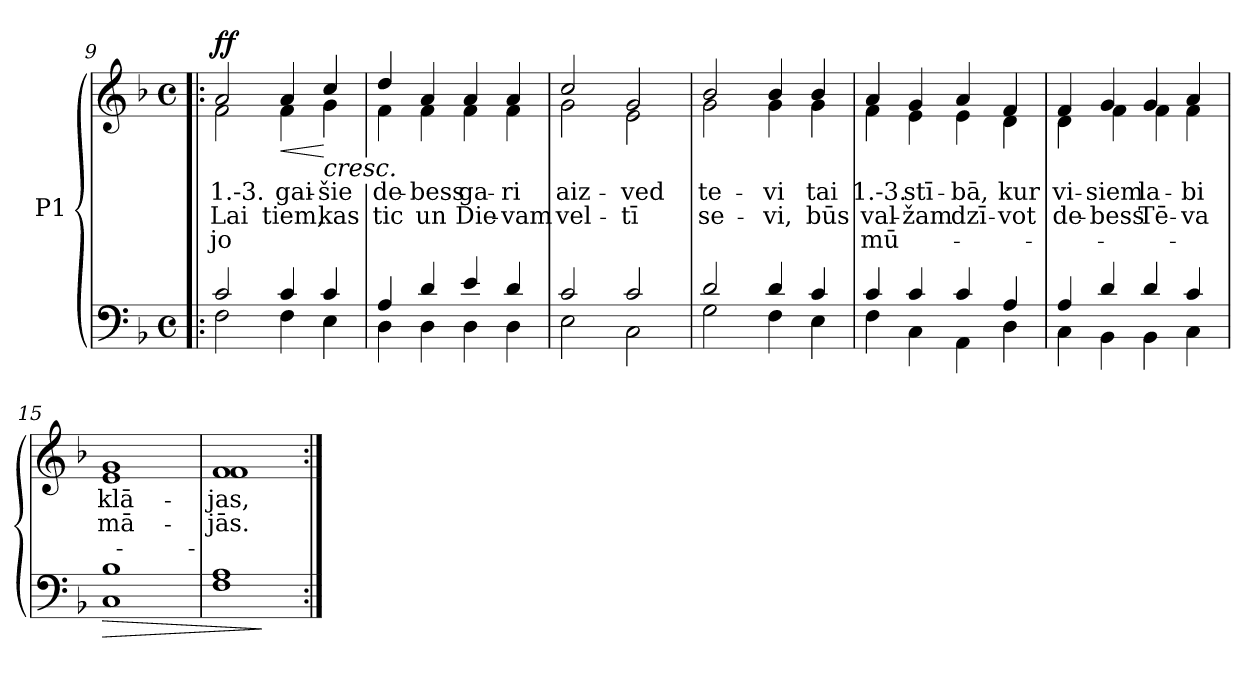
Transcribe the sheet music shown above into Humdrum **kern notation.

**kern	**kern	**text	**text	**text	**dynam
*part1	*part1	*part1	*part1	*part1	*part1
*staff2	*staff1	*staff1	*staff1	*staff1	*staff1/2
*I"P1	*	*	*	*	*
!!LO:LB:g=z
*clefF4	*clefG2	*	*	*	*
*k[b-]	*k[b-]	*	*	*	*
*F:	*F:	*	*	*	*
*M4/4	*M4/4	*	*	*	*
*met(c)	*met(c)	*	*	*	*
=9!|:	=9!|:	=9!|:	=9!|:	=9!|:	=9!|:
*^	*	*	*	*	*
!	!	!LO:TX:a:Bi:t=Refrēns	!	!	!	!
!	!	!	!LO:LY:b:color=#000000	!LO:LY:b:color=#000000	!LO:LY:b:color=#000000	!
*	*	*^	*	*	*	*
2ci/	2Fi\	2ai/	2fi\	1.-3.	Lai	jo	f f
!	!	!	!	!LO:LY:b:color=#000000	!LO:LY:b:color=#000000	!	!LO:HP:n=1:b
4ci/	4Fi\	4ai/	4fi\	gai-	tiem,	.	[ <
!	!	!	!	!LO:LY:b:color=#000000	!LO:LY:b:color=#000000	!	!LO:HP:n=1:b
4ci/	4Ei\	4cci/	4gi\	-šie	kas	.	[ <
=10	=10	=10	=10	=10	=10	=10	=10
!	!	!	!	!LO:LY:b:color=#000000	!LO:LY:b:color=#000000	!	!
4Ai/	4Di\	4ddi/	4fi\	de-	tic	.	.
!	!	!	!	!LO:LY:b:color=#000000	!LO:LY:b:color=#000000	!	!
4di/	4Di\	4ai/	4fi\	-bess	un	.	.
!	!	!	!	!LO:LY:b:color=#000000	!LO:LY:b:color=#000000	!	!
4ei/	4Di\	4ai/	4fi\	ga-	Die-	.	.
!	!	!	!	!LO:LY:b:color=#000000	!LO:LY:b:color=#000000	!	!
4di/	4Di\	4ai/	4fi\	-ri	-vam	.	.
=11	=11	=11	=11	=11	=11	=11	=11
!	!	!	!	!LO:LY:b:color=#000000	!LO:LY:b:color=#000000	!	!
2ci/	2Ei\	2cci/	2gi\	aiz-	vel-	.	.
!	!	!	!	!LO:LY:b:color=#000000	!LO:LY:b:color=#000000	!	!
2ci/	2Ci\	2gi/	2ei\	-ved	-tī	.	.
=12	=12	=12	=12	=12	=12	=12	=12
!	!	!	!	!LO:LY:b:color=#000000	!LO:LY:b:color=#000000	!	!
2di/	2Gi\	2b-i/	2gi\	te-	se-	.	.
!	!	!	!	!LO:LY:b:color=#000000	!LO:LY:b:color=#000000	!	!
4di/	4Fi\	4b-i/	4gi\	-vi	-vi,	.	.
!	!	!	!	!LO:LY:b:color=#000000	!LO:LY:b:color=#000000	!	!
4ci/	4Ei\	4b-i/	4gi\	tai	būs	.	.
!!LO:LB:g=z	!!
=13	=13	=13	=13	=13	=13	=13	=13
!	!	!	!	!LO:LY:b:color=#000000	!LO:LY:b:color=#000000	!LO:LY:b:color=#000000	!
4ci/	4Fi\	4ai/	4fi\	1.-3.	val-	mū-	.
!	!	!	!	!LO:LY:b:color=#000000	!LO:LY:b:color=#000000	!	!
4ci/	4Ci\	4gi/	4ei\	-stī-	-žam	.	.
!	!	!	!	!LO:LY:b:color=#000000	!LO:LY:b:color=#000000	!	!
4ci/	4AAi\	4ai/	4ei\	-bā,	dzī-	.	.
!	!	!	!	!LO:LY:b:color=#000000	!LO:LY:b:color=#000000	!	!
4Ai/	4Di\	4fi/	4di\	kur	-vot	.	.
=14	=14	=14	=14	=14	=14	=14	=14
!	!	!	!	!LO:LY:b:color=#000000	!LO:LY:b:color=#000000	!	!
4Ai/	4Ci\	4fi/	4di\	vi-	de-	.	.
!	!	!	!	!LO:LY:b:color=#000000	!LO:LY:b:color=#000000	!	!
4di/	4BB-i\	4gi/	4fi\	-siem	-bess	.	.
!	!	!	!	!LO:LY:b:color=#000000	!LO:LY:b:color=#000000	!	!
4di/	4BB-i\	4gi/	4fi\	la-	Tē-	.	.
!	!	!	!	!LO:LY:b:color=#000000	!LO:LY:b:color=#000000	!	!
4ci/	4Ci\	4ai/	4fi\	-bi	-va	.	.
=15	=15	=15	=15	=15	=15	=15	=15
!	!	!	!	!	!	!	!LO:HP:b=2
!	!	!	!	!LO:LY:b:color=#000000	!LO:LY:b:color=#000000	!	!LO:HP:n=1:b
1B-i	1Ci	1gi	1ei	klā-	mā-	.	> >
=16	=16	=16	=16	=16	=16	=16	=16
!	!	!	!	!LO:LY:b:color=#000000	!LO:LY:b:color=#000000	!	!
1Ai	1Fi	1fi	1fi	-jas,	-jās.	.	.
*v	*v	*	*	*	*	*	*
*	*v	*v	*	*	*	*
.	.	.	.	.	] ]
=:|!	=:|!	=:|!	=:|!	=:|!	=:|!
*-	*-	*-	*-	*-	*-
